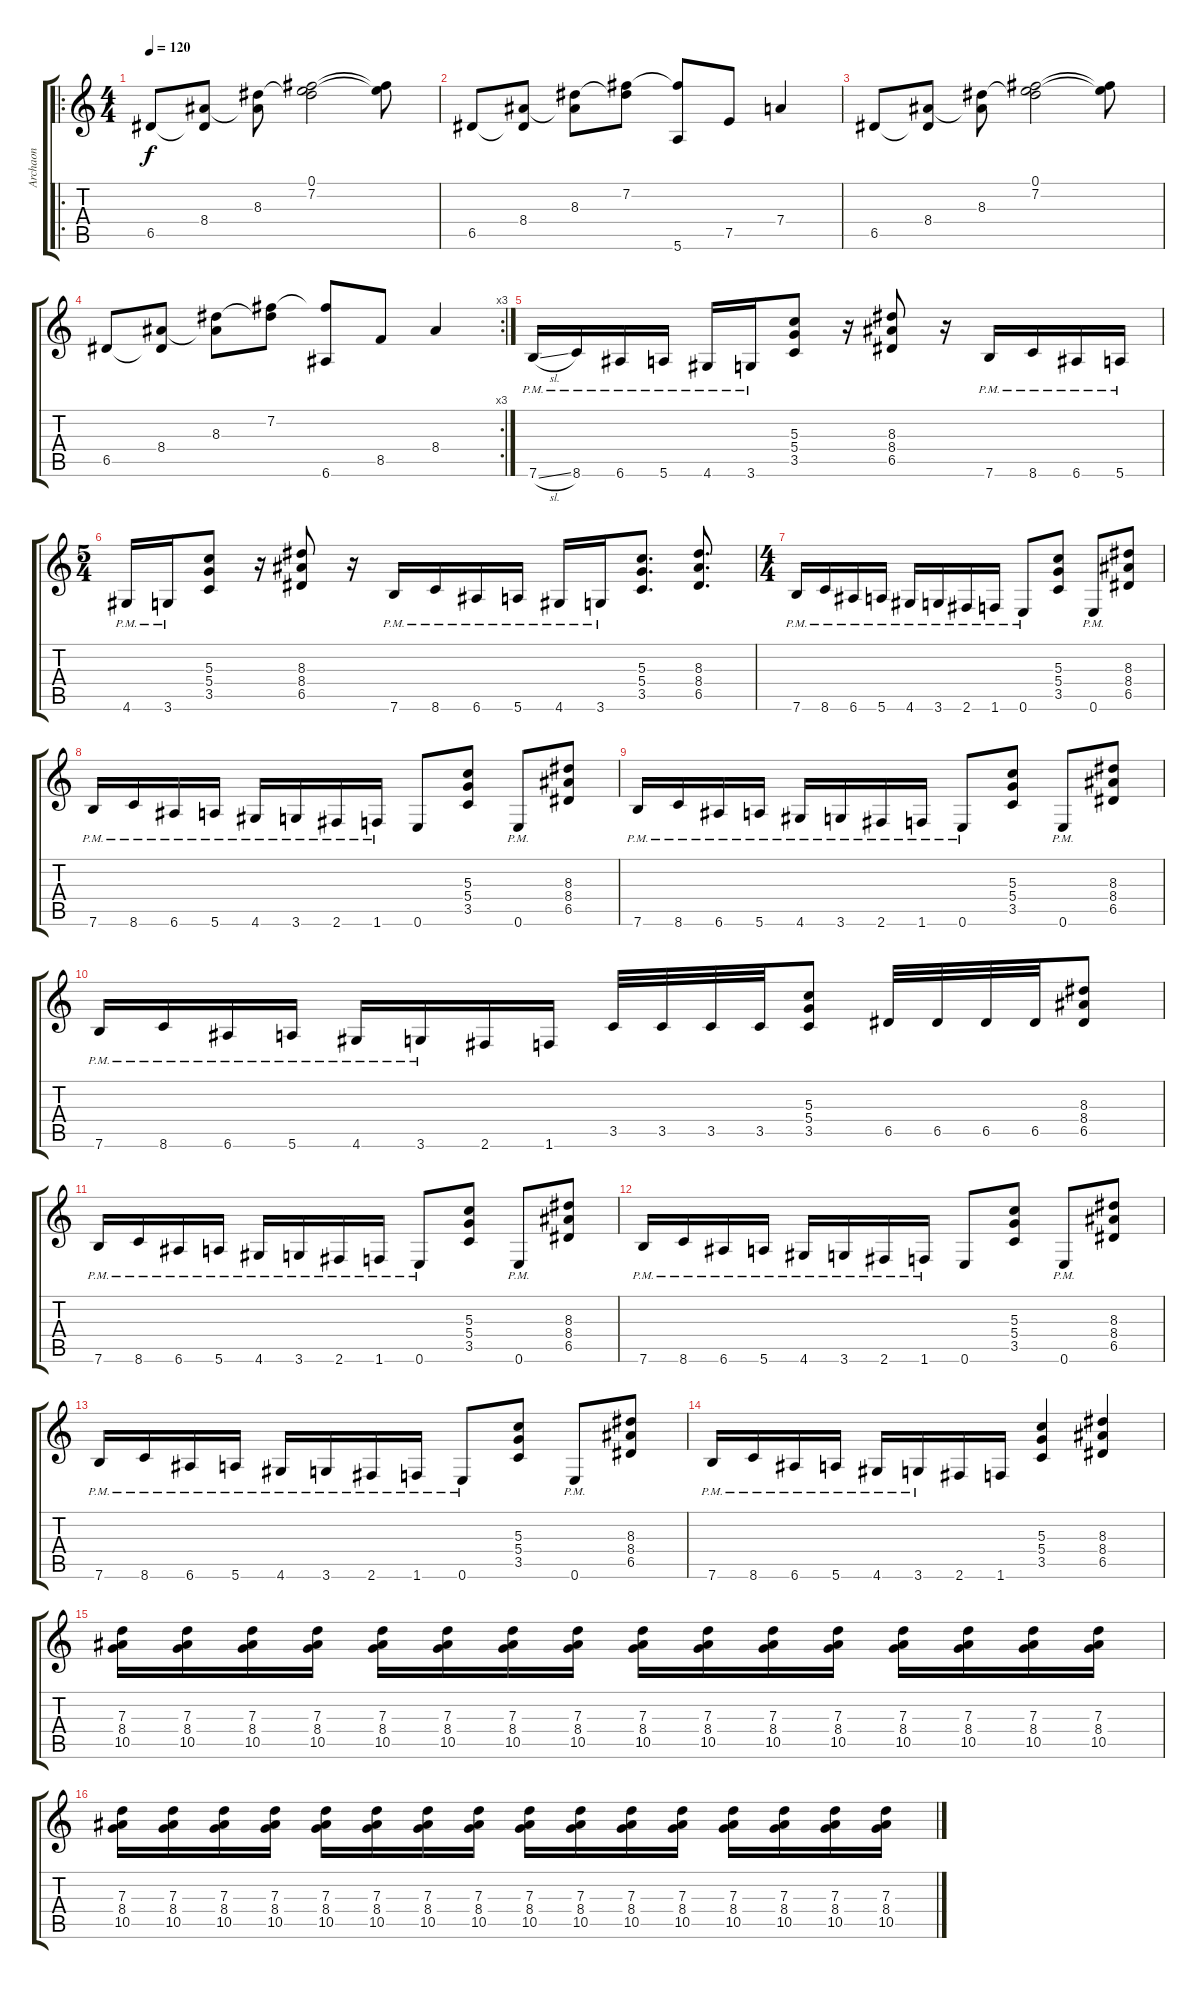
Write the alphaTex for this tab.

\track ("Archaon" "Archaon") {instrument distortionguitar}
\staff {score tabs}
\tuning (E4 B3 G3 D3 A2 E2) {hide}
\ro
\ts (4 4)
\tempo 120
\clef g2
\ks c
6.5.8{dy f} (8.4 6.5{t}).8 (8.3 8.4{t}).8 (0.1 7.2 8.3{t}).2 (0.1{t} 7.2{t}).8 |
6.5.8 (8.4 6.5{t}).8 (8.3 8.4{t}).8 (7.2 8.3{t}).8 (7.2{t} 5.6).8 7.5.8 7.4.4 |
6.5.8 (8.4 6.5{t}).8 (8.3 8.4{t}).8 (0.1 7.2 8.3{t}).2 (0.1{t} 7.2{t}).8 |
\rc 3
6.5.8 (8.4 6.5{t}).8 (8.3 8.4{t}).8 (7.2 8.3{t}).8 (7.2{t} 6.6).8 8.5.8 8.4.4 |
7.6{sl pm}.16 8.6{pm}.16 6.6{pm}.16 5.6{pm}.16 4.6{pm}.16 3.6{pm}.16 (5.3 5.4 3.5).8 r.16 (8.3 8.4 6.5).8 r.16 7.6{pm}.16 8.6{pm}.16 6.6{pm}.16 5.6{pm}.16 |
\ts (5 4)
4.6{pm}.16 3.6{pm}.16 (5.3 5.4 3.5).8 r.16 (8.3 8.4 6.5).8 r.16 7.6{pm}.16 8.6{pm}.16 6.6{pm}.16 5.6{pm}.16 4.6{pm}.16 3.6{pm}.16 (5.3 5.4 3.5).8{d} (8.3 8.4 6.5).8{d} |
\ts (4 4)
7.6{pm}.16 8.6{pm}.16 6.6{pm}.16 5.6{pm}.16 4.6{pm}.16 3.6{pm}.16 2.6{pm}.16 1.6{pm}.16 0.6{pm}.8 (5.3 5.4 3.5).8 0.6{pm}.8 (8.3 8.4 6.5).8 |
7.6{pm}.16 8.6{pm}.16 6.6{pm}.16 5.6{pm}.16 4.6{pm}.16 3.6{pm}.16 2.6{pm}.16 1.6{pm}.16 0.6.8 (5.3 5.4 3.5).8 0.6{pm}.8 (8.3 8.4 6.5).8 |
7.6{pm}.16 8.6{pm}.16 6.6{pm}.16 5.6{pm}.16 4.6{pm}.16 3.6{pm}.16 2.6{pm}.16 1.6{pm}.16 0.6{pm}.8 (5.3 5.4 3.5).8 0.6{pm}.8 (8.3 8.4 6.5).8 |
7.6{pm}.16 8.6{pm}.16 6.6{pm}.16 5.6{pm}.16 4.6{pm}.16 3.6{pm}.16 2.6.16 1.6.16 3.5.32 3.5.32 3.5.32 3.5.32 (5.3 5.4 3.5).8 6.5.32 6.5.32 6.5.32 6.5.32 (8.3 8.4 6.5).8 |
7.6{pm}.16 8.6{pm}.16 6.6{pm}.16 5.6{pm}.16 4.6{pm}.16 3.6{pm}.16 2.6{pm}.16 1.6{pm}.16 0.6{pm}.8 (5.3 5.4 3.5).8 0.6{pm}.8 (8.3 8.4 6.5).8 |
7.6{pm}.16 8.6{pm}.16 6.6{pm}.16 5.6{pm}.16 4.6{pm}.16 3.6{pm}.16 2.6{pm}.16 1.6{pm}.16 0.6.8 (5.3 5.4 3.5).8 0.6{pm}.8 (8.3 8.4 6.5).8 |
7.6{pm}.16 8.6{pm}.16 6.6{pm}.16 5.6{pm}.16 4.6{pm}.16 3.6{pm}.16 2.6{pm}.16 1.6{pm}.16 0.6{pm}.8 (5.3 5.4 3.5).8 0.6{pm}.8 (8.3 8.4 6.5).8 |
7.6{pm}.16 8.6{pm}.16 6.6{pm}.16 5.6{pm}.16 4.6{pm}.16 3.6{pm}.16 2.6.16 1.6.16 (5.3 5.4 3.5).4 (8.3 8.4 6.5).4 |
(7.3 8.4 10.5).16 (7.3 8.4 10.5).16 (7.3 8.4 10.5).16 (7.3 8.4 10.5).16 (7.3 8.4 10.5).16 (7.3 8.4 10.5).16 (7.3 8.4 10.5).16 (7.3 8.4 10.5).16 (7.3 8.4 10.5).16 (7.3 8.4 10.5).16 (7.3 8.4 10.5).16 (7.3 8.4 10.5).16 (7.3 8.4 10.5).16 (7.3 8.4 10.5).16 (7.3 8.4 10.5).16 (7.3 8.4 10.5).16 |
(7.3 8.4 10.5).16 (7.3 8.4 10.5).16 (7.3 8.4 10.5).16 (7.3 8.4 10.5).16 (7.3 8.4 10.5).16 (7.3 8.4 10.5).16 (7.3 8.4 10.5).16 (7.3 8.4 10.5).16 (7.3 8.4 10.5).16 (7.3 8.4 10.5).16 (7.3 8.4 10.5).16 (7.3 8.4 10.5).16 (7.3 8.4 10.5).16 (7.3 8.4 10.5).16 (7.3 8.4 10.5).16 (7.3 8.4 10.5).16
